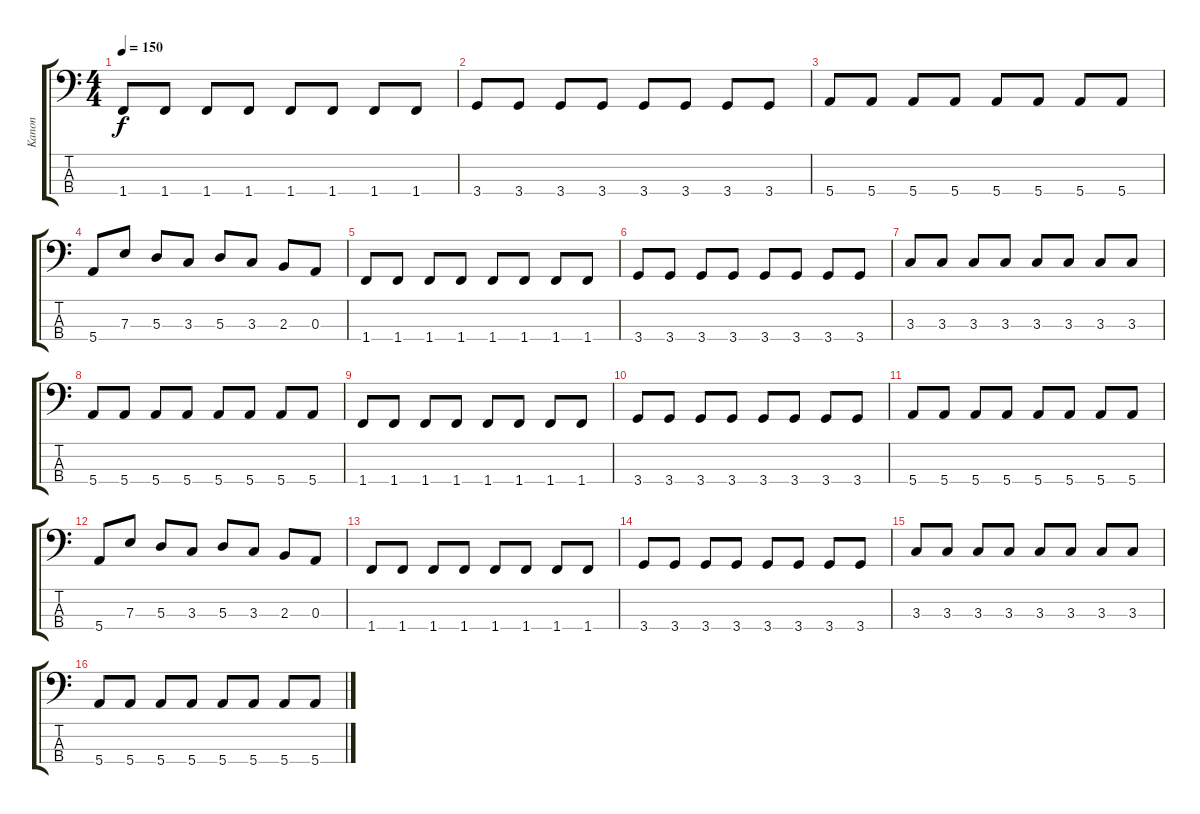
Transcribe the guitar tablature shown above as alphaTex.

\track ("Kanon" "Kanon") {instrument electricbassfinger}
\staff {score tabs}
\tuning (G2 D2 A1 E1) {hide}
\ts (4 4)
\tempo 150
\clef f4
\ks c
1.4.8{dy f} 1.4.8 1.4.8 1.4.8 1.4.8 1.4.8 1.4.8 1.4.8 |
3.4.8 3.4.8 3.4.8 3.4.8 3.4.8 3.4.8 3.4.8 3.4.8 |
5.4.8 5.4.8 5.4.8 5.4.8 5.4.8 5.4.8 5.4.8 5.4.8 |
5.4.8 7.3.8 5.3.8 3.3.8 5.3.8 3.3.8 2.3.8 0.3.8 |
1.4.8 1.4.8 1.4.8 1.4.8 1.4.8 1.4.8 1.4.8 1.4.8 |
3.4.8 3.4.8 3.4.8 3.4.8 3.4.8 3.4.8 3.4.8 3.4.8 |
3.3.8 3.3.8 3.3.8 3.3.8 3.3.8 3.3.8 3.3.8 3.3.8 |
5.4.8 5.4.8 5.4.8 5.4.8 5.4.8 5.4.8 5.4.8 5.4.8 |
1.4.8 1.4.8 1.4.8 1.4.8 1.4.8 1.4.8 1.4.8 1.4.8 |
3.4.8 3.4.8 3.4.8 3.4.8 3.4.8 3.4.8 3.4.8 3.4.8 |
5.4.8 5.4.8 5.4.8 5.4.8 5.4.8 5.4.8 5.4.8 5.4.8 |
5.4.8 7.3.8 5.3.8 3.3.8 5.3.8 3.3.8 2.3.8 0.3.8 |
1.4.8 1.4.8 1.4.8 1.4.8 1.4.8 1.4.8 1.4.8 1.4.8 |
3.4.8 3.4.8 3.4.8 3.4.8 3.4.8 3.4.8 3.4.8 3.4.8 |
3.3.8 3.3.8 3.3.8 3.3.8 3.3.8 3.3.8 3.3.8 3.3.8 |
5.4.8 5.4.8 5.4.8 5.4.8 5.4.8 5.4.8 5.4.8 5.4.8
